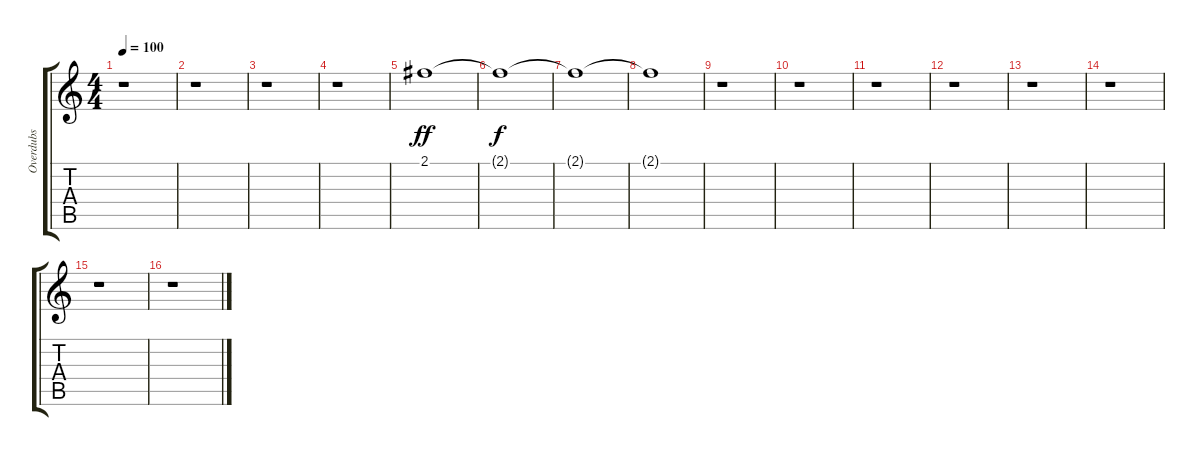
\track ("Overdubs" "Overdubs") {instrument distortionguitar}
\staff {score tabs}
\tuning (E4 B3 G3 D3 A2 E2) {hide}
\ts (4 4)
\tempo 100
\clef g2
\ks c
r.1{dy ff instrument distortionguitar} |
r.1 |
r.1 |
r.1 |
2.1.1 |
2.1{t}.1{dy f} |
2.1{t}.1 |
2.1{t}.1 |
r.1 |
r.1 |
r.1 |
r.1 |
r.1 |
r.1 |
r.1 |
r.1
